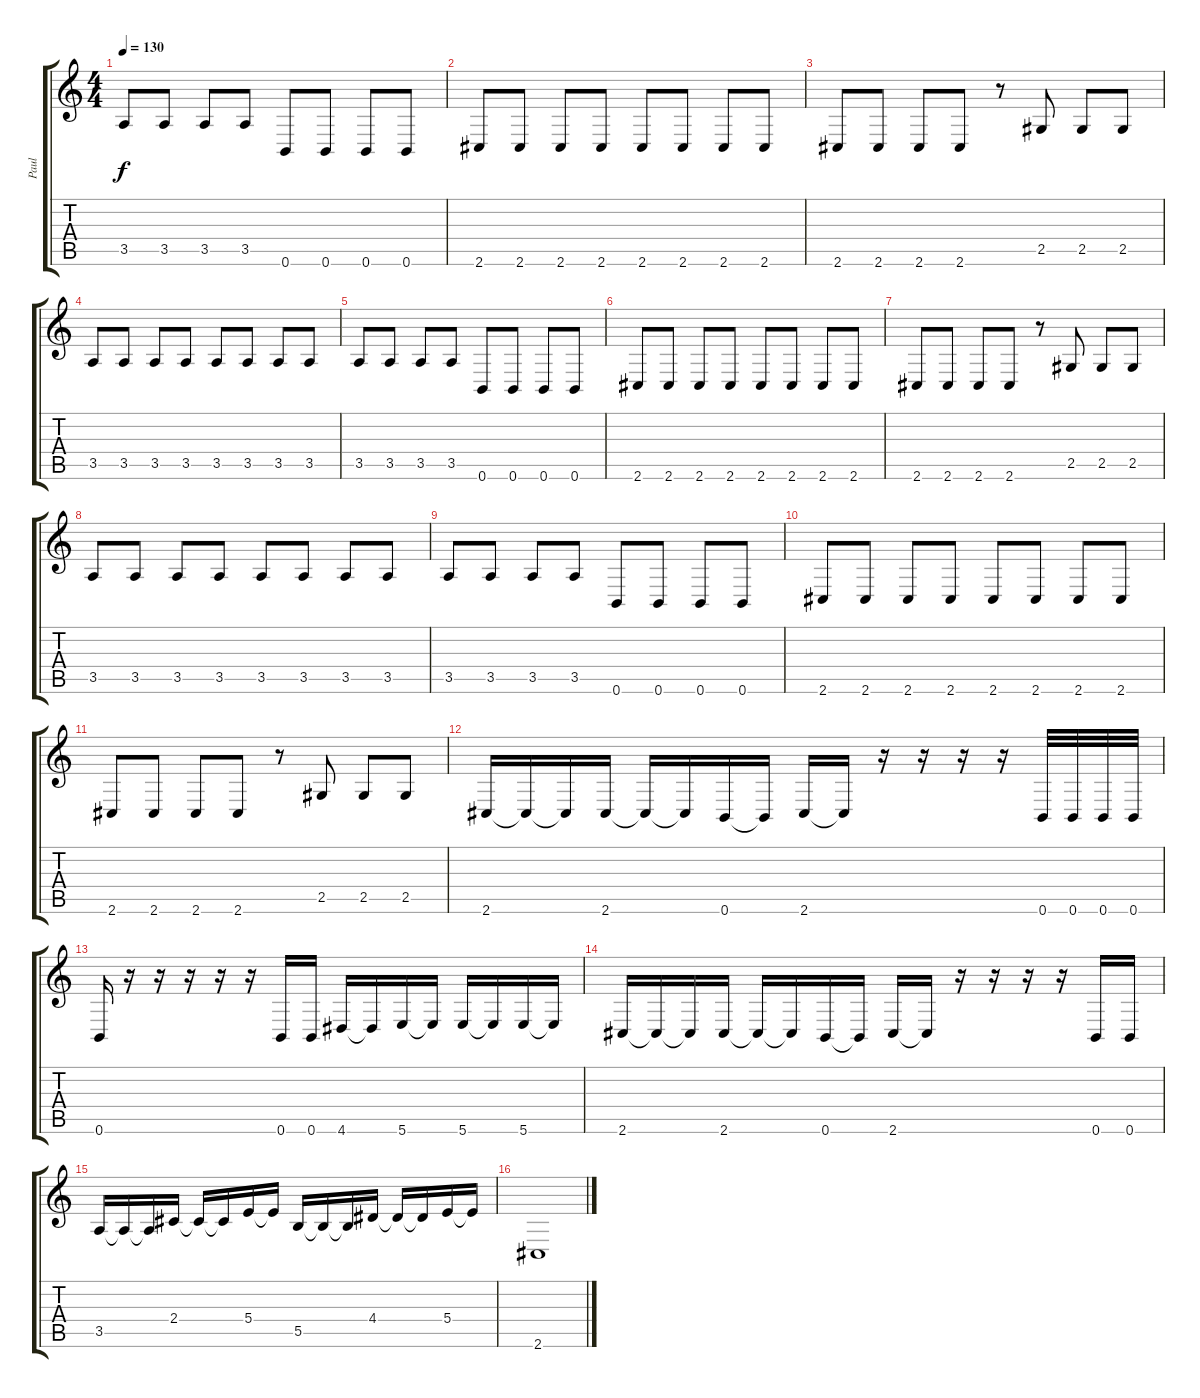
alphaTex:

\track ("Paul" "Paul") {instrument electricbassfinger}
\staff {score tabs}
\tuning (Db4 Ab3 E3 B2 Gb2 B1) {hide}
\ts (4 4)
\tempo 130
\clef g2
\ks c
3.5.8{dy f} 3.5.8 3.5.8 3.5.8 0.6.8 0.6.8 0.6.8 0.6.8 |
2.6.8 2.6.8 2.6.8 2.6.8 2.6.8 2.6.8 2.6.8 2.6.8 |
2.6.8 2.6.8 2.6.8 2.6.8 r.8 2.5.8 2.5.8 2.5.8 |
3.5.8 3.5.8 3.5.8 3.5.8 3.5.8 3.5.8 3.5.8 3.5.8 |
3.5.8 3.5.8 3.5.8 3.5.8 0.6.8 0.6.8 0.6.8 0.6.8 |
2.6.8 2.6.8 2.6.8 2.6.8 2.6.8 2.6.8 2.6.8 2.6.8 |
2.6.8 2.6.8 2.6.8 2.6.8 r.8 2.5.8 2.5.8 2.5.8 |
3.5.8 3.5.8 3.5.8 3.5.8 3.5.8 3.5.8 3.5.8 3.5.8 |
3.5.8 3.5.8 3.5.8 3.5.8 0.6.8 0.6.8 0.6.8 0.6.8 |
2.6.8 2.6.8 2.6.8 2.6.8 2.6.8 2.6.8 2.6.8 2.6.8 |
2.6.8 2.6.8 2.6.8 2.6.8 r.8 2.5.8 2.5.8 2.5.8 |
2.6.16 2.6{t}.16 2.6{t}.16 2.6.16 2.6{t}.16 2.6{t}.16 0.6.16 0.6{t}.16 2.6.16 2.6{t}.16 r.16 r.16 r.16 r.16 0.6.32 0.6.32 0.6.32 0.6.32 |
0.6.16 r.16 r.16 r.16 r.16 r.16 0.6.16 0.6.16 4.6.16 4.6{t}.16 5.6.16 5.6{t}.16 5.6.16 5.6{t}.16 5.6.16 5.6{t}.16 |
2.6.16 2.6{t}.16 2.6{t}.16 2.6.16 2.6{t}.16 2.6{t}.16 0.6.16 0.6{t}.16 2.6.16 2.6{t}.16 r.16 r.16 r.16 r.16 0.6.16 0.6.16 |
3.5.16 3.5{t}.16 3.5{t}.16 2.4.16 2.4{t}.16 2.4{t}.16 5.4.16 5.4{t}.16 5.5.16 5.5{t}.16 5.5{t}.16 4.4.16 4.4{t}.16 4.4{t}.16 5.4.16 5.4{t}.16 |
2.6.1
